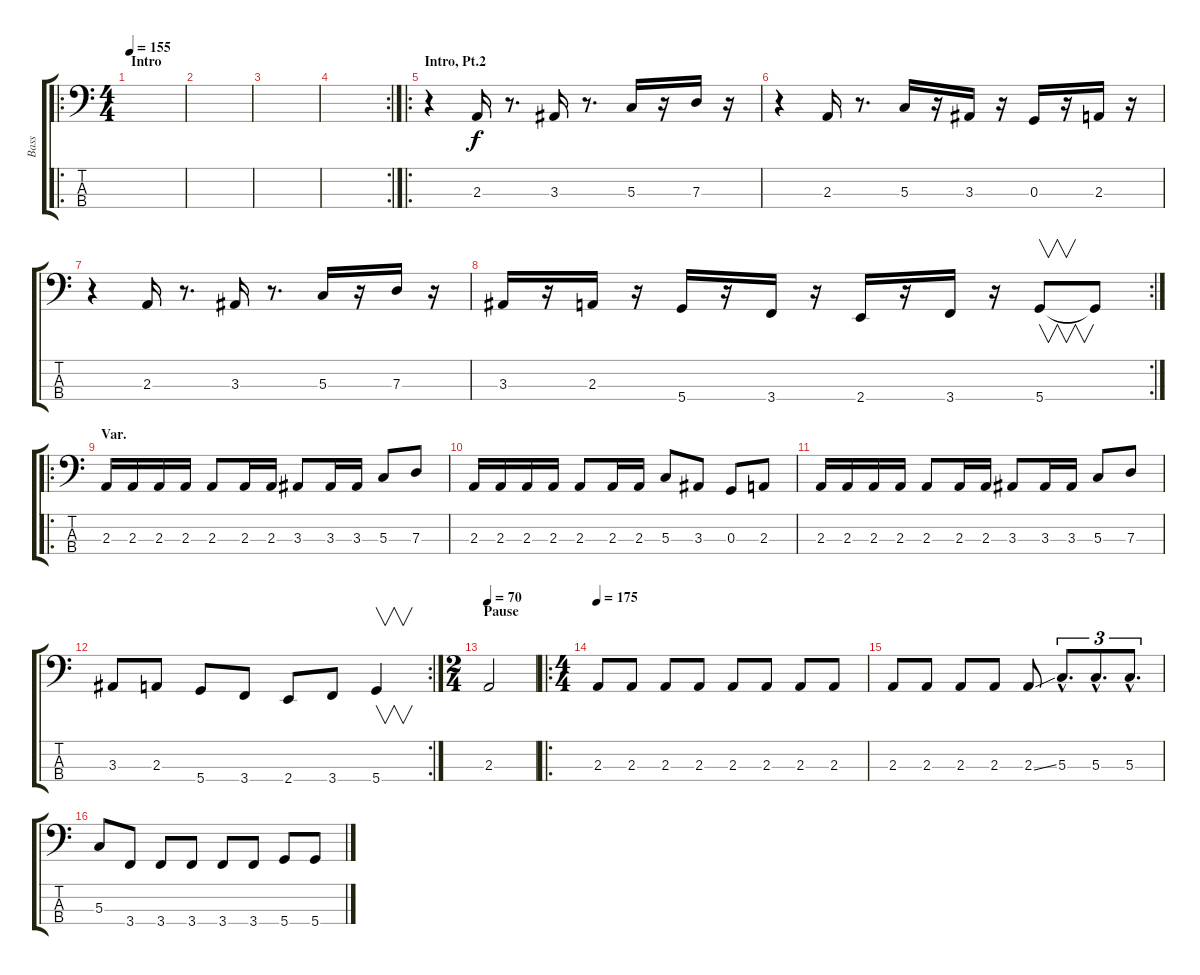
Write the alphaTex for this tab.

\track ("Bass" "Bass") {instrument electricbassfinger}
\staff {score tabs}
\tuning (F2 C2 G1 D1) {hide}
\ro
\ts (4 4)
\section ("" "Intro")
\tempo 155
\clef f4
\ks c
|
|
|
\rc 2
|
\ro
\section ("" "Intro, Pt.2")
r.4 2.3.16 r.8{d} 3.3.16 r.8{d} 5.3.16 r.16 7.3.16 r.16 |
r.4 2.3.16 r.8{d} 5.3.16 r.16 3.3.16 r.16 0.3.16 r.16 2.3.16 r.16 |
r.4 2.3.16 r.8{d} 3.3.16 r.8{d} 5.3.16 r.16 7.3.16 r.16 |
\rc 2
3.3.16 r.16 2.3.16 r.16 5.4.16 r.16 3.4.16 r.16 2.4.16 r.16 3.4.16 r.16 5.4.8{v} 5.4{t}.8 |
\ro
\section ("" "Var.")
2.3.16 2.3.16 2.3.16 2.3.16 2.3.8 2.3.16 2.3.16 3.3.8 3.3.16 3.3.16 5.3.8 7.3.8 |
2.3.16 2.3.16 2.3.16 2.3.16 2.3.8 2.3.16 2.3.16 5.3.8 3.3.8 0.3.8 2.3.8 |
2.3.16 2.3.16 2.3.16 2.3.16 2.3.8 2.3.16 2.3.16 3.3.8 3.3.16 3.3.16 5.3.8 7.3.8 |
\rc 2
3.3.8 2.3.8 5.4.8 3.4.8 2.4.8 3.4.8 5.4.4{v} |
\ts (2 4)
\section ("" "Pause")
\tempo 70
2.3.2 |
\ro
\ts (4 4)
\tempo 175
2.3.8 2.3.8 2.3.8 2.3.8 2.3.8 2.3.8 2.3.8 2.3.8 |
2.3.8 2.3.8 2.3.8 2.3.8 2.3{ss}.8 5.3{hac}.8{d tu (3 2)} 5.3{hac}.8{d tu (3 2)} 5.3{hac}.8{d tu (3 2)} |
5.3.8 3.4.8 3.4.8 3.4.8 3.4.8 3.4.8 5.4.8 5.4.8
